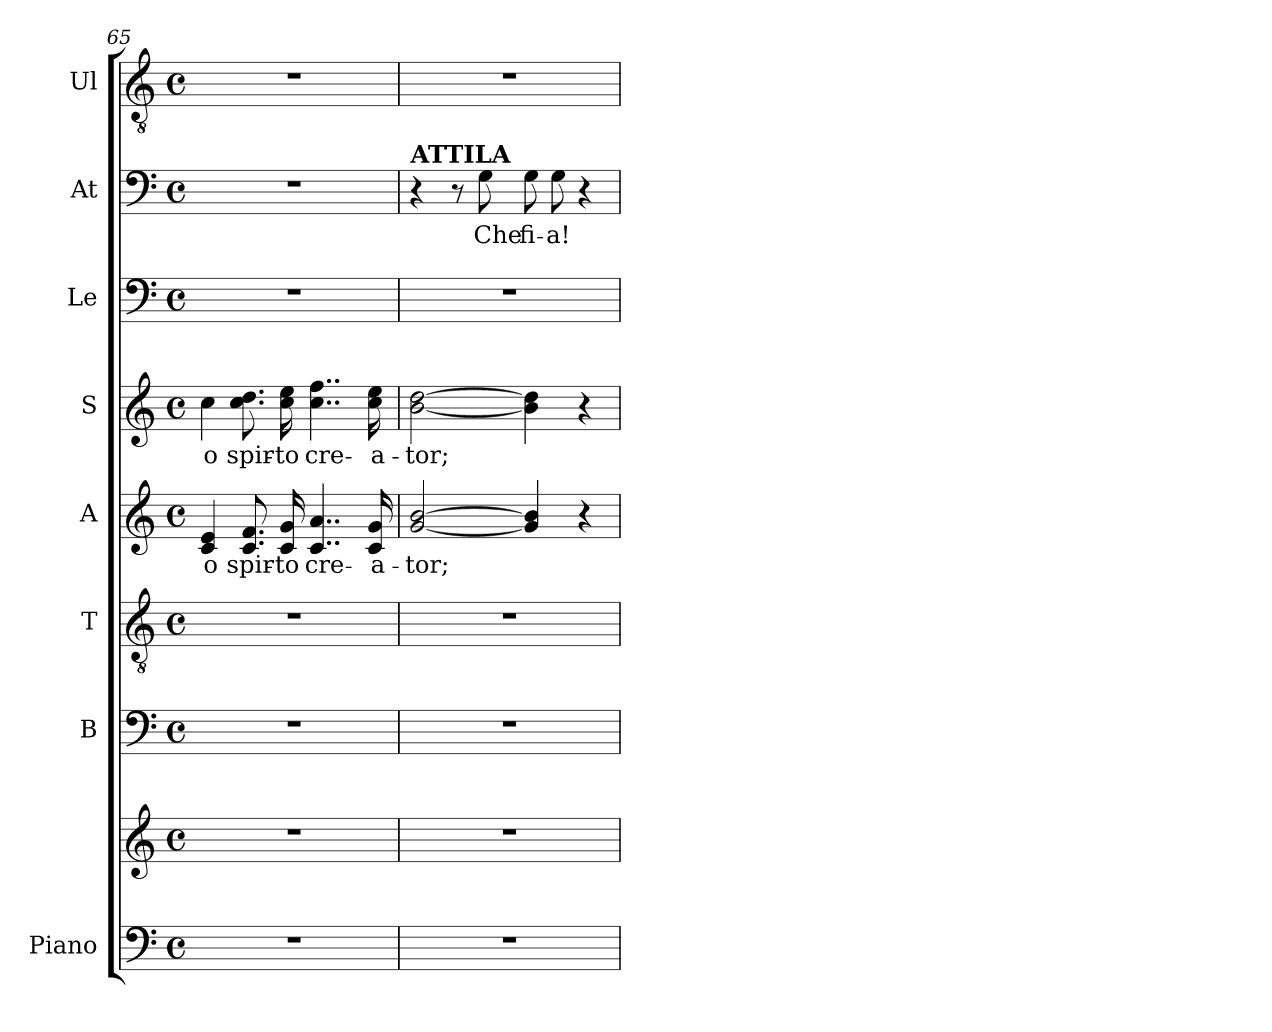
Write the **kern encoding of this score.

**kern	**kern	**kern	**kern	**kern	**text	**kern	**text	**kern	**kern	**text	**kern
*part8	*part8	*part7	*part6	*part5	*part5	*part4	*part4	*part3	*part2	*part2	*part1
*staff9	*staff8	*staff7	*staff6	*staff5	*staff5	*staff4	*staff4	*staff3	*staff2	*staff2	*staff1
*I"Piano	*	*I"B	*I"T	*I"A	*	*I"S	*	*I"Le	*I"At	*	*I"Ul
*I'Pno	*	*I'B	*I'T	*I'A	*	*I'S	*	*I'Le	*I'At	*	*I'Ul
*clefF4	*clefG2	*clefF4	*clefGv2	*clefG2	*	*clefG2	*	*clefF4	*clefF4	*	*clefGv2
*k[]	*k[]	*k[]	*k[]	*k[]	*	*k[]	*	*k[]	*k[]	*	*k[]
*M4/4	*M4/4	*M4/4	*M4/4	*M4/4	*	*M4/4	*	*M4/4	*M4/4	*	*M4/4
*met(c)	*met(c)	*met(c)	*met(c)	*met(c)	*	*met(c)	*	*met(c)	*met(c)	*	*met(c)
=65	=65	=65	=65	=65	=65	=65	=65	=65	=65	=65	=65
!	!	!	!	!	!LO:LY:b	!	!LO:LY:b	!	!	!	!
1r	1r	1r	1r	4c/ 4e!/	o	4cc\	o	1r	1r	.	1r
!	!	!	!	!	!LO:LY:b	!	!LO:LY:b	!	!	!	!
.	.	.	.	8.c/ 8.f!/	spir-	8.cc!\ 8.dd\	spir-	.	.	.	.
!	!	!	!	!	!LO:LY:b	!	!LO:LY:b	!	!	!	!
.	.	.	.	16c/ 16g!/	-to	16cc!\ 16ee\	-to	.	.	.	.
!	!	!	!	!	!LO:LY:b	!	!LO:LY:b	!	!	!	!
.	.	.	.	4..c/ 4..a!/	cre-	4..cc!\ 4..ff\	cre-	.	.	.	.
!	!	!	!	!	!LO:LY:b	!	!LO:LY:b	!	!	!	!
.	.	.	.	16c/ 16g!/	-a-	16cc!\ 16ee\	-a-	.	.	.	.
!!LO:PB:g=z
=66	=66	=66	=66	=66	=66	=66	=66	=66	=66	=66	=66
!	!	!	!	!	!	!	!	!	!LO:TX:a:B:t=ATTILA	!	!
!	!	!	!	!	!LO:LY:b	!	!LO:LY:b	!	!	!	!
1r	1r	1r	1r	[2g/ [2b!/	-tor;	[2b!\ [2dd\	-tor;	1r	4r	.	1r
.	.	.	.	.	.	.	.	.	8r	.	.
!	!	!	!	!	!	!	!	!	!	!LO:LY:b	!
.	.	.	.	.	.	.	.	.	8G\	Che	.
!	!	!	!	!	!	!	!	!	!	!LO:LY:b	!
.	.	.	.	4g/] 4b!/]	.	4b!\] 4dd\]	.	.	8G\	fi-	.
!	!	!	!	!	!	!	!	!	!	!LO:LY:b	!
.	.	.	.	.	.	.	.	.	8G\	-a!	.
.	.	.	.	4r	.	4r	.	.	4r	.	.
=	=	=	=	=	=	=	=	=	=	=	=
*-	*-	*-	*-	*-	*-	*-	*-	*-	*-	*-	*-
